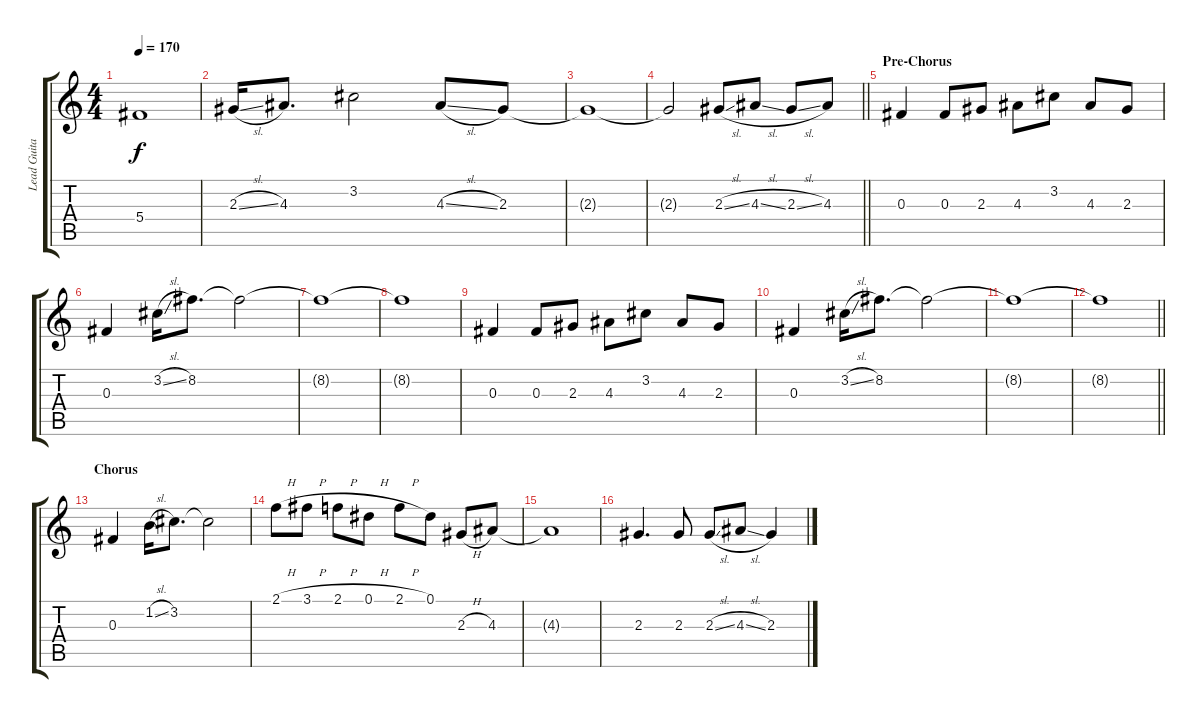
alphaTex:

\track ("Lead Guitar" "Lead Guita") {instrument electricguitarjazz}
\staff {score tabs}
\tuning (Eb4 Bb3 Gb3 Db3 Ab2 Eb2) {hide}
\ts (4 4)
\tempo 170
\clef g2
\ks c
5.4.1{dy f} |
2.3{sl}.16 4.3.8{d} 3.2.2 4.3{sl}.8 2.3.8 |
2.3{t}.1 |
\barLineRight lightlight
2.3{t}.2 2.3{sl}.8 4.3{sl}.8 2.3{sl}.8 4.3.8 |
\section ("" "Pre-Chorus")
0.3.4 0.3.8 2.3.8 4.3.8 3.2.8 4.3.8 2.3.8 |
0.3.4 3.2{sl}.16 8.2.8{d} 8.2{t}.2 |
8.2{t}.1 |
8.2{t}.1 |
0.3.4 0.3.8 2.3.8 4.3.8 3.2.8 4.3.8 2.3.8 |
0.3.4 3.2{sl}.16 8.2.8{d} 8.2{t}.2 |
8.2{t}.1 |
\barLineRight lightlight
8.2{t}.1 |
\section ("" "Chorus")
0.3.4 1.2{sl}.16 3.2.8{d} 3.2{t}.2 |
2.1{h}.8 3.1{h}.8 2.1{h}.8 0.1{h}.8 2.1{h}.8 0.1.8 2.3{h}.8 4.3.8 |
4.3{t}.1 |
2.3.4{d} 2.3.8 2.3{sl}.8 4.3{sl}.8 2.3.4
